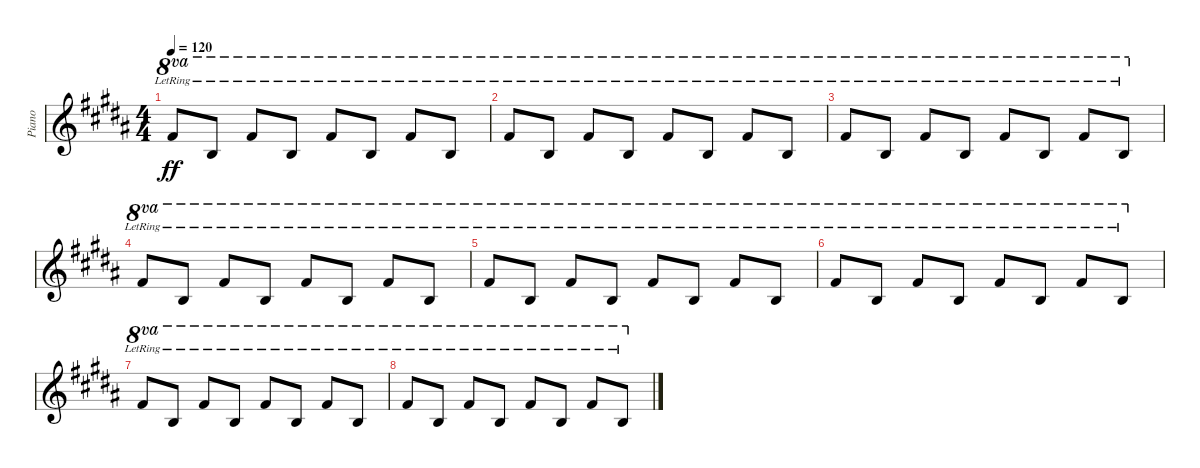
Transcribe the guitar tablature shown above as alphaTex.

\track ("Piano" "Piano") {instrument brightacousticpiano}
\staff {score}
\tuning (E4 B3 G3 D3 A2 E2) {hide}
\ts (4 4)
\tempo 120
\clef g2
\ks b
14.1{lr}.8{ot 8va dy ff} 12.2{lr}.8{ot 8va} 14.1{lr}.8{ot 8va} 12.2{lr}.8{ot 8va} 14.1{lr}.8{ot 8va} 12.2{lr}.8{ot 8va} 14.1{lr}.8{ot 8va} 12.2{lr}.8{ot 8va} |
14.1{lr}.8{ot 8va} 12.2{lr}.8{ot 8va} 14.1{lr}.8{ot 8va} 12.2{lr}.8{ot 8va} 14.1{lr}.8{ot 8va} 12.2{lr}.8{ot 8va} 14.1{lr}.8{ot 8va} 12.2{lr}.8{ot 8va} |
14.1{lr}.8{ot 8va} 12.2{lr}.8{ot 8va} 14.1{lr}.8{ot 8va} 12.2{lr}.8{ot 8va} 14.1{lr}.8{ot 8va} 12.2{lr}.8{ot 8va} 14.1{lr}.8{ot 8va} 12.2{lr}.8{ot 8va} |
14.1{lr}.8{ot 8va} 12.2{lr}.8{ot 8va} 14.1{lr}.8{ot 8va} 12.2{lr}.8{ot 8va} 14.1{lr}.8{ot 8va} 12.2{lr}.8{ot 8va} 14.1{lr}.8{ot 8va} 12.2{lr}.8{ot 8va} |
14.1{lr}.8{ot 8va} 12.2{lr}.8{ot 8va} 14.1{lr}.8{ot 8va} 12.2{lr}.8{ot 8va} 14.1{lr}.8{ot 8va} 12.2{lr}.8{ot 8va} 14.1{lr}.8{ot 8va} 12.2{lr}.8{ot 8va} |
14.1{lr}.8{ot 8va} 12.2{lr}.8{ot 8va} 14.1{lr}.8{ot 8va} 12.2{lr}.8{ot 8va} 14.1{lr}.8{ot 8va} 12.2{lr}.8{ot 8va} 14.1{lr}.8{ot 8va} 12.2{lr}.8{ot 8va} |
14.1{lr}.8{ot 8va} 12.2{lr}.8{ot 8va} 14.1{lr}.8{ot 8va} 12.2{lr}.8{ot 8va} 14.1{lr}.8{ot 8va} 12.2{lr}.8{ot 8va} 14.1{lr}.8{ot 8va} 12.2{lr}.8{ot 8va} |
14.1{lr}.8{ot 8va} 12.2{lr}.8{ot 8va} 14.1{lr}.8{ot 8va} 12.2{lr}.8{ot 8va} 14.1{lr}.8{ot 8va} 12.2{lr}.8{ot 8va} 14.1{lr}.8{ot 8va} 12.2{lr}.8{ot 8va}
